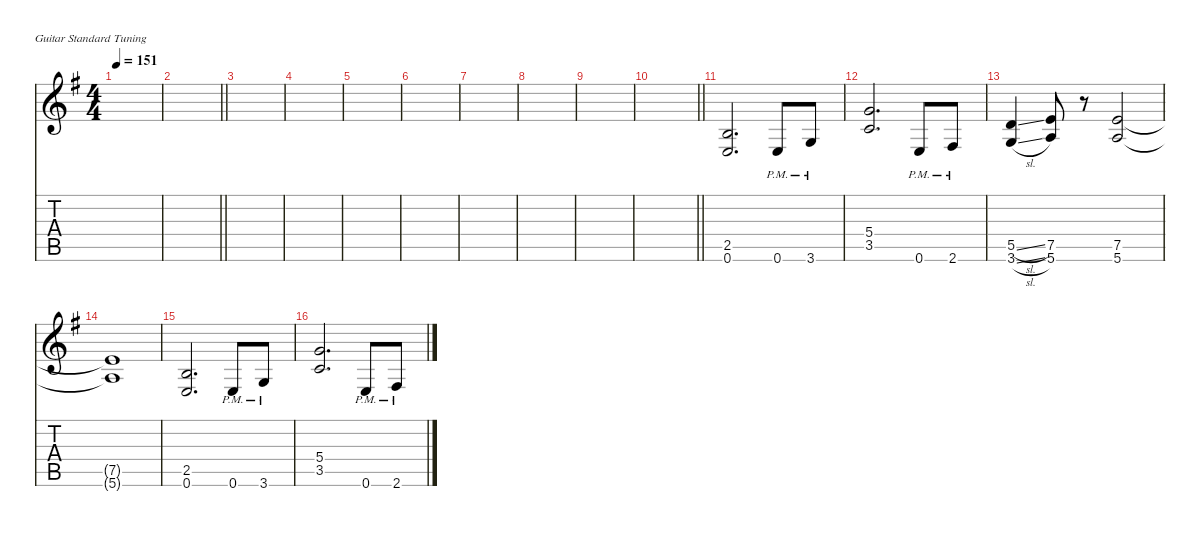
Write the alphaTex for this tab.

\defaultSystemsLayout 4
\hideDynamics
\bracketExtendMode nobrackets
\singleTrackTrackNamePolicy hidden
\multiTrackTrackNamePolicy hidden
\otherSystemsTrackNameOrientation horizontal
\track ("[Overdub2]" "dist.guit.") {defaultSystemsLayout 16 instrument distortionguitar}
\staff {score tabs}
\tuning (E4 B3 G3 D3 A2 E2)
\ts (4 4)
\tempo 151
\clef g2
\ks eminor
|
\barLineRight lightlight
|
|
|
|
|
|
|
|
\barLineRight lightlight
|
(2.5{acc forcenatural} 0.6{acc forcenatural}).2{d beam Up} 0.6{pm acc forcenatural}.8{beam Up} 3.6{pm acc forcenatural}.8{beam Up} |
(5.4{acc forcenatural} 3.5{acc forcenatural}).2{d beam Up} 0.6{pm acc forcenatural}.8{beam Up} 2.6{pm acc #}.8{beam Up} |
(5.5{sl acc forcenatural} 3.6{sl acc forcenatural}).4{beam Up} (7.5{acc forcenatural} 5.6{acc forcenatural}).8{beam Up} r.8{beam Up} (7.5{acc forcenatural} 5.6{acc forcenatural}).2{beam Up} |
(7.5{t acc forcenatural} 5.6{t acc forcenatural}).1{beam Up} |
(2.5{acc forcenatural} 0.6{acc forcenatural}).2{d beam Up} 0.6{pm acc forcenatural}.8{beam Up} 3.6{pm acc forcenatural}.8{beam Up} |
(5.4{acc forcenatural} 3.5{acc forcenatural}).2{d beam Up} 0.6{pm acc forcenatural}.8{beam Up} 2.6{pm acc #}.8{beam Up}
